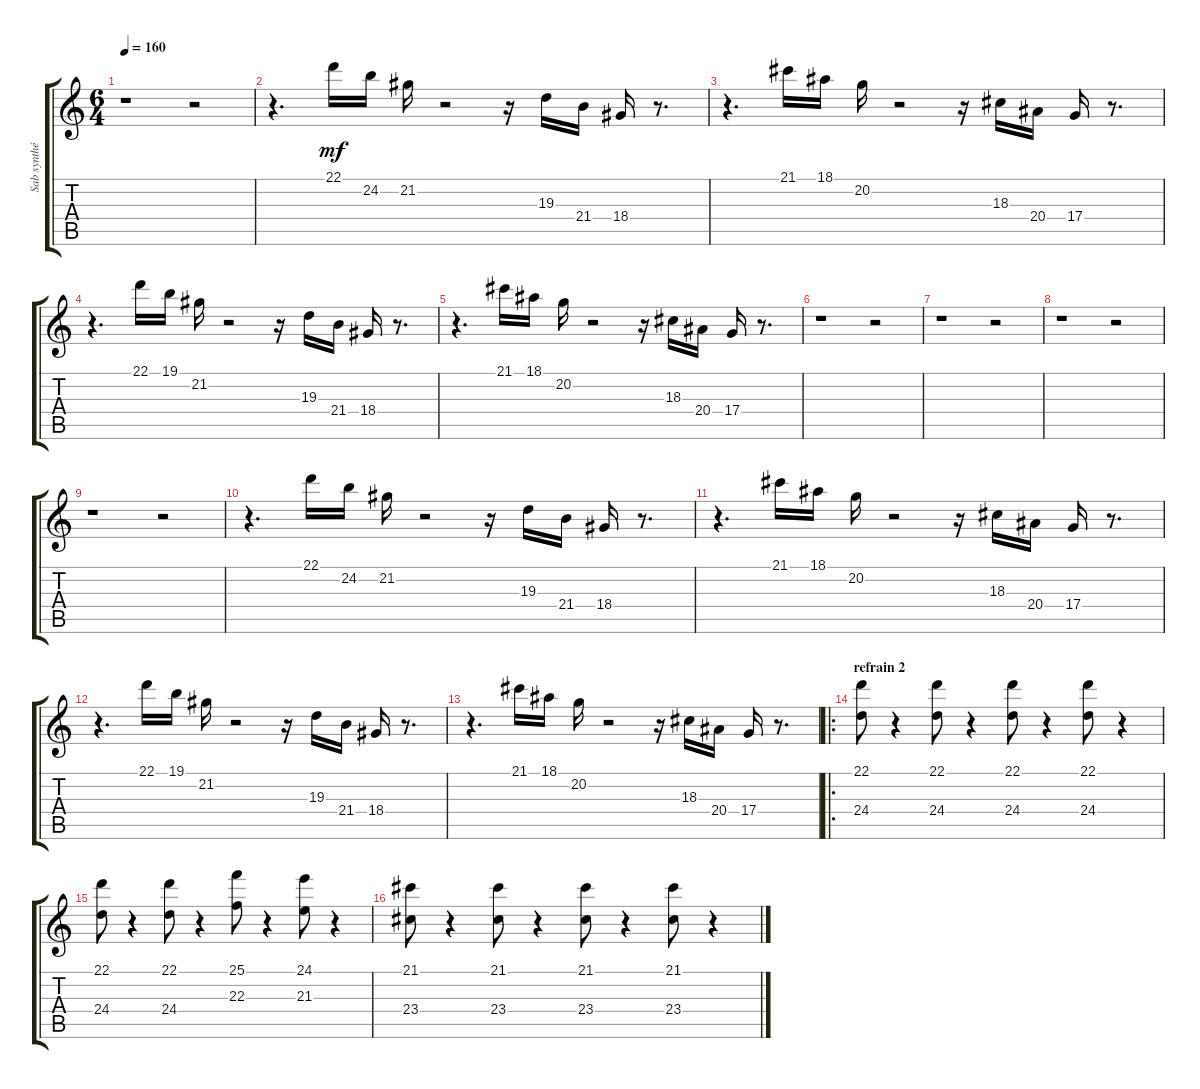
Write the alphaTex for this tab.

\track ("Sab synthé_MD" "Sab synthé") {instrument stringensemble1}
\staff {score tabs}
\tuning (E4 B3 G3 D3 A2 E2) {hide}
\ts (6 4)
\tempo 160
\clef g2
\ks c
r.1{dy mf} r.2 |
r.4{d} 22.1.16 24.2.16 21.2.16 r.2 r.16 19.3.16 21.4.16 18.4.16 r.8{d} |
r.4{d} 21.1.16 18.1.16 20.2.16 r.2 r.16 18.3.16 20.4.16 17.4.16 r.8{d} |
r.4{d} 22.1.16 19.1.16 21.2.16 r.2 r.16 19.3.16 21.4.16 18.4.16 r.8{d} |
r.4{d} 21.1.16 18.1.16 20.2.16 r.2 r.16 18.3.16 20.4.16 17.4.16 r.8{d} |
r.1 r.2 |
r.1 r.2 |
r.1 r.2 |
r.1 r.2 |
r.4{d} 22.1.16 24.2.16 21.2.16 r.2 r.16 19.3.16 21.4.16 18.4.16 r.8{d} |
r.4{d} 21.1.16 18.1.16 20.2.16 r.2 r.16 18.3.16 20.4.16 17.4.16 r.8{d} |
r.4{d} 22.1.16 19.1.16 21.2.16 r.2 r.16 19.3.16 21.4.16 18.4.16 r.8{d} |
r.4{d} 21.1.16 18.1.16 20.2.16 r.2 r.16 18.3.16 20.4.16 17.4.16 r.8{d} |
\ro
\section ("" "refrain 2")
(22.1 24.4).8 r.4 (22.1 24.4).8 r.4 (22.1 24.4).8 r.4 (22.1 24.4).8 r.4 |
(22.1 24.4).8 r.4 (22.1 24.4).8 r.4 (25.1 22.3).8 r.4 (24.1 21.3).8 r.4 |
(21.1 23.4).8 r.4 (21.1 23.4).8 r.4 (21.1 23.4).8 r.4 (21.1 23.4).8 r.4
